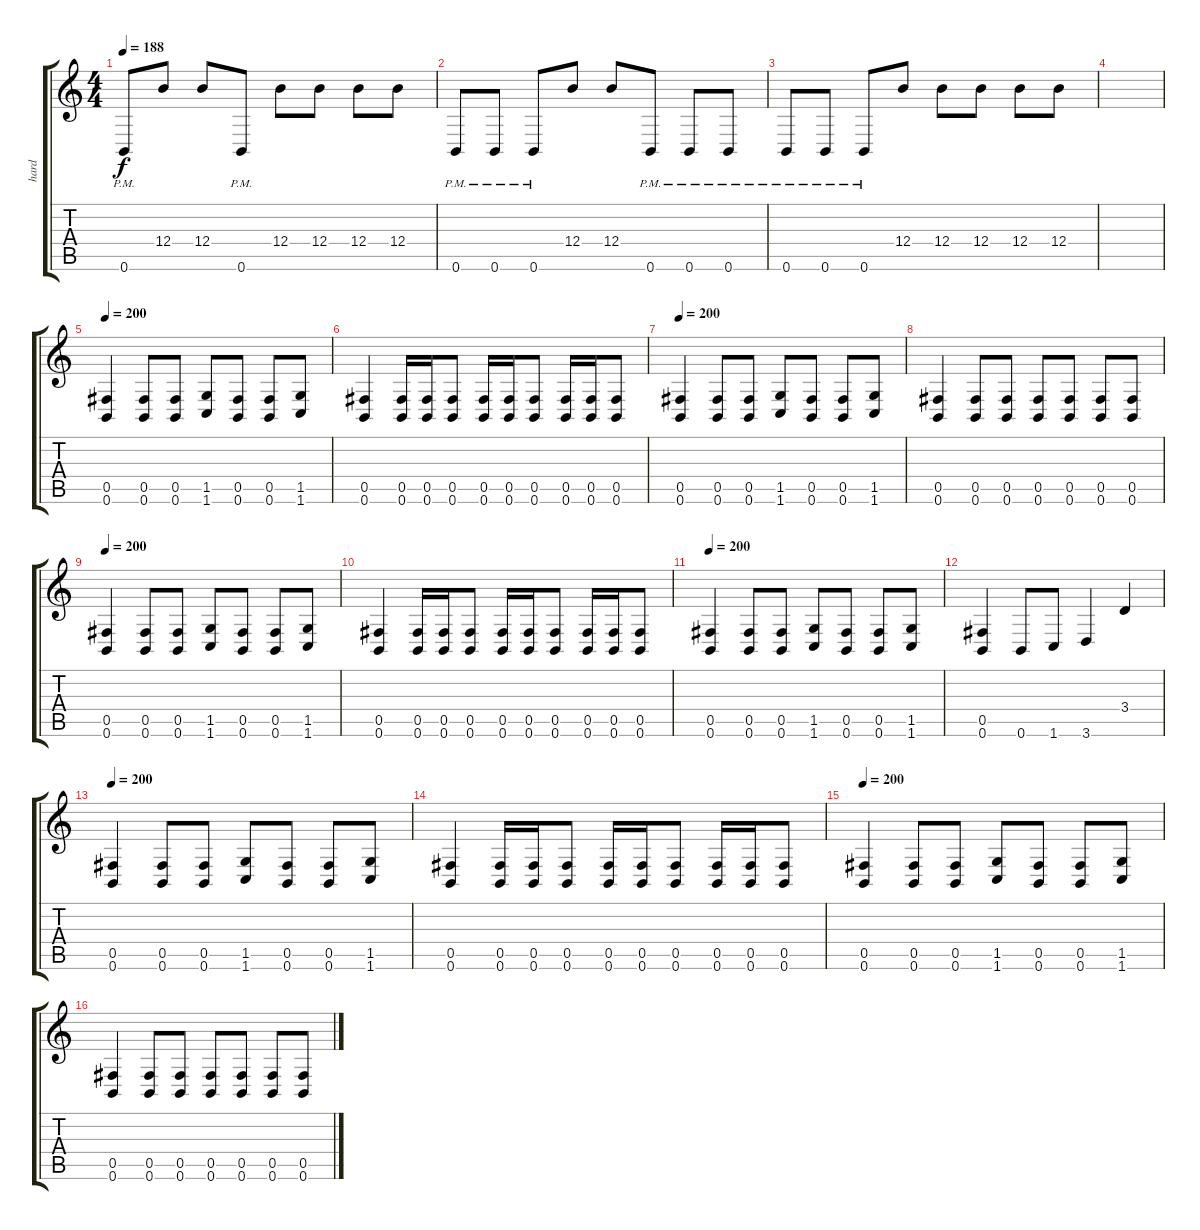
\track ("hard" "hard") {instrument distortionguitar}
\staff {score tabs}
\tuning (Db4 Ab3 E3 B2 Gb2 B1) {hide}
\ts (4 4)
\tempo 188
\clef g2
\ks c
0.6{pm}.8{dy f} 12.4.8 12.4.8 0.6{pm}.8 12.4.8 12.4.8 12.4.8 12.4.8 |
0.6{pm}.8 0.6{pm}.8 0.6{pm}.8 12.4.8 12.4.8 0.6{pm}.8 0.6{pm}.8 0.6{pm}.8 |
0.6{pm}.8 0.6{pm}.8 0.6{pm}.8 12.4.8 12.4.8 12.4.8 12.4.8 12.4.8 |
|
\tempo 200
(0.5 0.6).4 (0.5 0.6).8 (0.5 0.6).8 (1.5 1.6).8 (0.5 0.6).8 (0.5 0.6).8 (1.5 1.6).8 |
(0.5 0.6).4 (0.5 0.6).16 (0.5 0.6).16 (0.5 0.6).8 (0.5 0.6).16 (0.5 0.6).16 (0.5 0.6).8 (0.5 0.6).16 (0.5 0.6).16 (0.5 0.6).8 |
\tempo 200
(0.5 0.6).4 (0.5 0.6).8 (0.5 0.6).8 (1.5 1.6).8 (0.5 0.6).8 (0.5 0.6).8 (1.5 1.6).8 |
(0.5 0.6).4 (0.5 0.6).8 (0.5 0.6).8 (0.5 0.6).8 (0.5 0.6).8 (0.5 0.6).8 (0.5 0.6).8 |
\tempo 200
(0.5 0.6).4 (0.5 0.6).8 (0.5 0.6).8 (1.5 1.6).8 (0.5 0.6).8 (0.5 0.6).8 (1.5 1.6).8 |
(0.5 0.6).4 (0.5 0.6).16 (0.5 0.6).16 (0.5 0.6).8 (0.5 0.6).16 (0.5 0.6).16 (0.5 0.6).8 (0.5 0.6).16 (0.5 0.6).16 (0.5 0.6).8 |
\tempo 200
(0.5 0.6).4 (0.5 0.6).8 (0.5 0.6).8 (1.5 1.6).8 (0.5 0.6).8 (0.5 0.6).8 (1.5 1.6).8 |
(0.5 0.6).4 0.6.8 1.6.8 3.6.4 3.4.4 |
\tempo 200
(0.5 0.6).4 (0.5 0.6).8 (0.5 0.6).8 (1.5 1.6).8 (0.5 0.6).8 (0.5 0.6).8 (1.5 1.6).8 |
(0.5 0.6).4 (0.5 0.6).16 (0.5 0.6).16 (0.5 0.6).8 (0.5 0.6).16 (0.5 0.6).16 (0.5 0.6).8 (0.5 0.6).16 (0.5 0.6).16 (0.5 0.6).8 |
\tempo 200
(0.5 0.6).4 (0.5 0.6).8 (0.5 0.6).8 (1.5 1.6).8 (0.5 0.6).8 (0.5 0.6).8 (1.5 1.6).8 |
(0.5 0.6).4 (0.5 0.6).8 (0.5 0.6).8 (0.5 0.6).8 (0.5 0.6).8 (0.5 0.6).8 (0.5 0.6).8
